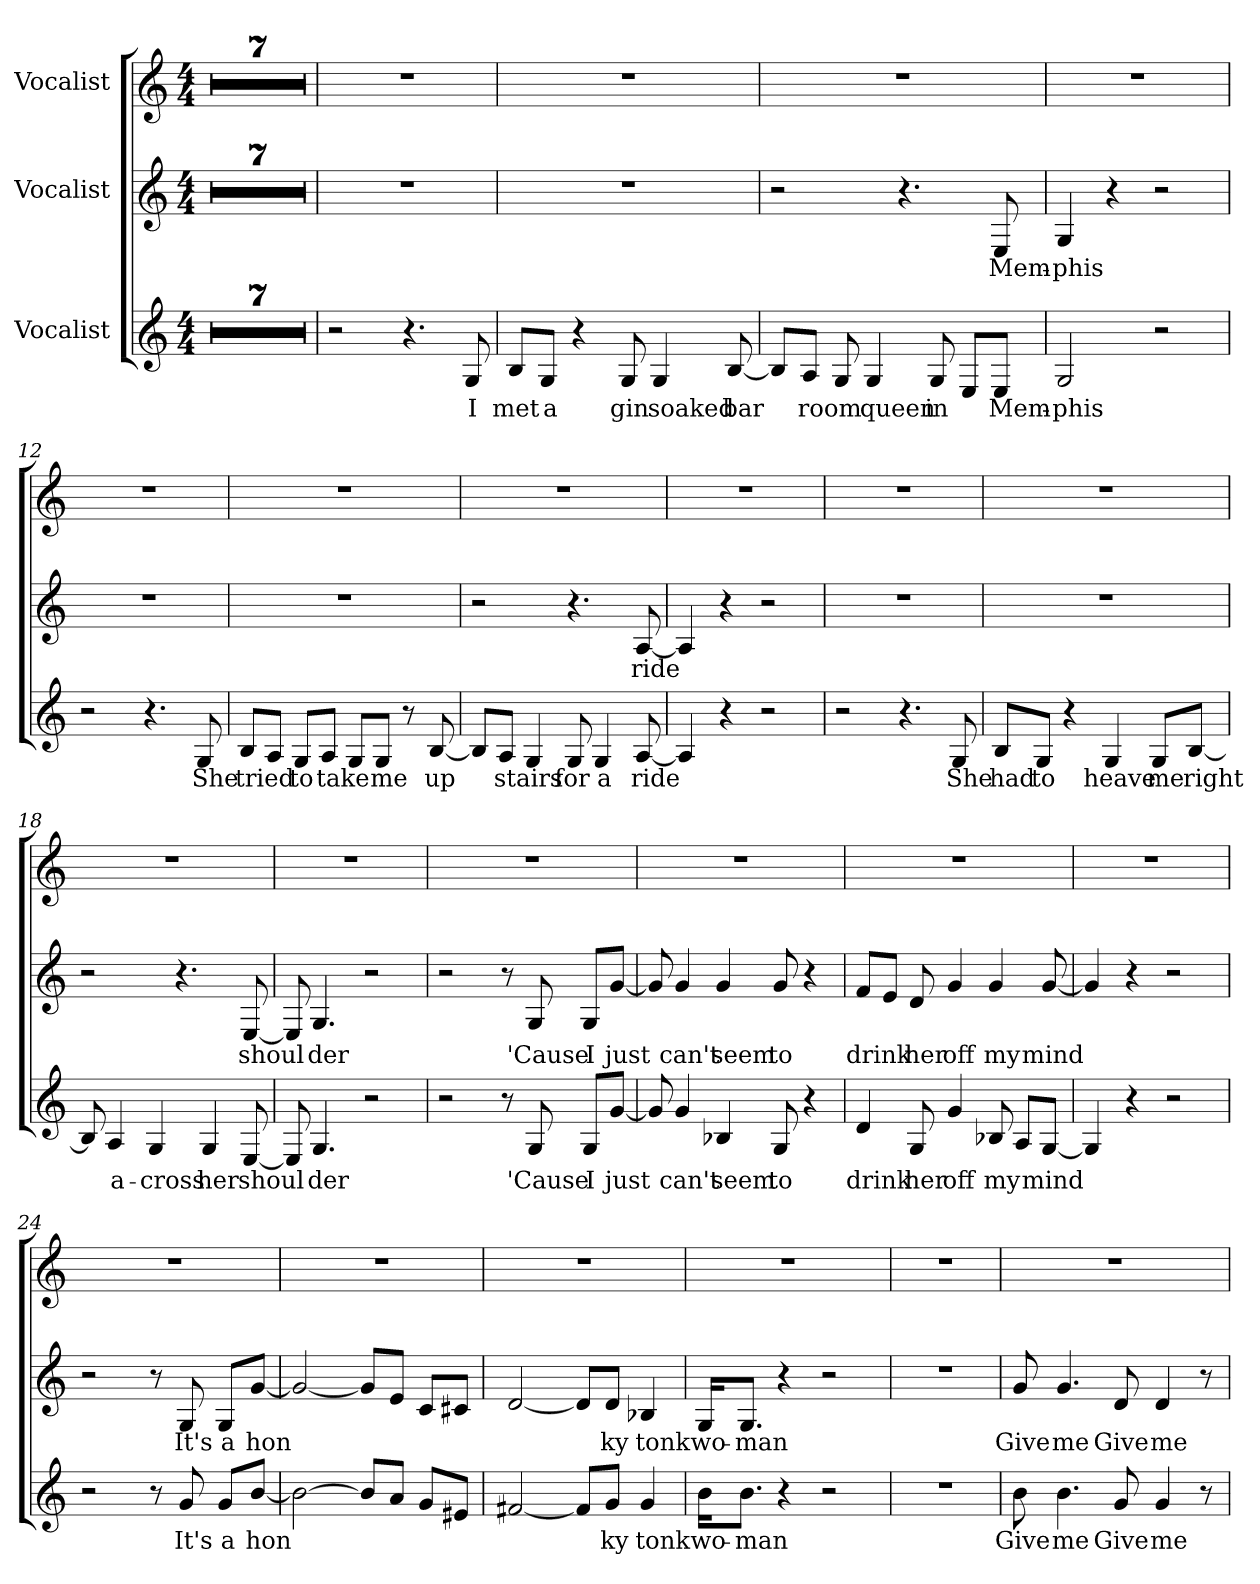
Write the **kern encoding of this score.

**kern	**text	**kern	**text	**kern
*part3	*part3	*part2	*part2	*part1
*staff3	*staff3	*staff2	*staff2	*staff1
*I"Vocalist	*	*I"Vocalist	*	*I"Vocalist
*clefG2	*	*clefG2	*	*clefG2
*M4/4	*	*M4/4	*	*M4/4
=1	=1	=1	=1	=1
*clefG2	*	*clefG2	*	*clefG2
*M4/4	*	*M4/4	*	*M4/4
1r	.	1r	.	1r
=2	=2	=2	=2	=2
1r	.	1r	.	1r
=3	=3	=3	=3	=3
1r	.	1r	.	1r
=4	=4	=4	=4	=4
1r	.	1r	.	1r
=5	=5	=5	=5	=5
1r	.	1r	.	1r
=6	=6	=6	=6	=6
1r	.	1r	.	1r
=7	=7	=7	=7	=7
1r	.	1r	.	1r
=8	=8	=8	=8	=8
2r	.	1r	.	1r
4.r	.	.	.	.
8G	I	.	.	.
=9	=9	=9	=9	=9
8B/L	met	1r	.	1r
8G/J	a	.	.	.
4r	.	.	.	.
8G	gin	.	.	.
4G	soaked	.	.	.
[8B	bar-	.	.	.
=10	=10	=10	=10	=10
8B/L]	_	2r	.	1r
8A/J	-room	.	.	.
8G	_	.	.	.
4G	queen	.	.	.
.	.	4.r	.	.
8G	in	.	.	.
8E/L	_	.	.	.
8E/J	Mem-	8E	Mem-	.
=11	=11	=11	=11	=11
2G	-phis	4G	-phis	1r
.	.	4r	.	.
2r	.	2r	.	.
=12	=12	=12	=12	=12
2r	.	1r	.	1r
4.r	.	.	.	.
8G	She	.	.	.
=13	=13	=13	=13	=13
8B/L	tried	1r	.	1r
8A/J	_	.	.	.
8G/L	to	.	.	.
8A/J	take	.	.	.
8G/L	_	.	.	.
8G/J	me	.	.	.
8r	.	.	.	.
[8B	up-	.	.	.
=14	=14	=14	=14	=14
8B/L]	_	2r	.	1r
8A/J	-stairs	.	.	.
4G	_	.	.	.
8G	for	4.r	.	.
4G	a	.	.	.
[8A	ride	[8A	ride	.
=15	=15	=15	=15	=15
4A]	_	4A]	_	1r
4r	.	4r	.	.
2r	.	2r	.	.
=16	=16	=16	=16	=16
2r	.	1r	.	1r
4.r	.	.	.	.
8G	She	.	.	.
=17	=17	=17	=17	=17
8B/L	had	1r	.	1r
8G/J	to	.	.	.
4r	.	.	.	.
4G	heave	.	.	.
8G/L	me	.	.	.
[8B/J	right	.	.	.
=18	=18	=18	=18	=18
8B]	_	2r	.	1r
4A	a-	.	.	.
4G	-cross	.	.	.
.	.	4.r	.	.
4G	her	.	.	.
[8E	shoul-	[8E	shoul-	.
=19	=19	=19	=19	=19
8E]	_	8E]	_	1r
4.G	-der	4.G	-der	.
2r	.	2r	.	.
=20	=20	=20	=20	=20
2r	.	2r	.	1r
8r	.	8r	.	.
8G	'Cause	8G	'Cause	.
8G/L	I	8G/L	I	.
[8g/J	just	[8g/J	just	.
=21	=21	=21	=21	=21
8g]	_	8g]	_	1r
4g	can't	4g	can't	.
4B-X	seem	4g	seem	.
8G	to	8g	to	.
4r	.	4r	.	.
=22	=22	=22	=22	=22
4d	drink	8f/L	drink	1r
.	.	8e/J	_	.
8G	her	8d	her	.
4g	off	4g	off	.
8B-X	my	4g	my	.
8A/L	_	.	.	.
[8G/J	mind	[8g	mind	.
=23	=23	=23	=23	=23
4G]	_	4g]	_	1r
4r	.	4r	.	.
2r	.	2r	.	.
=24	=24	=24	=24	=24
2r	.	2r	.	1r
8r	.	8r	.	.
8g	It's	8G	It's	.
8g/L	a	8G/L	a	.
[8b/J	hon-	[8g/J	hon-	.
=25	=25	=25	=25	=25
2b_	_	2g_	_	1r
8b/L]	_	8g/L]	_	.
8a/J	_	8e/J	_	.
8g/L	_	8c/L	_	.
8e#X/J	_	8c#X/J	_	.
=26	=26	=26	=26	=26
[2f#X	_	[2d	_	1r
8f#/L]	_	8d/L]	_	.
8g/J	-ky	8d/J	-ky	.
4g	tonk	4B-X	tonk	.
=27	=27	=27	=27	=27
16b\KL	wo-	16G/KL	wo-	1r
8.b\J	-man	8.G/J	-man	.
4r	.	4r	.	.
2r	.	2r	.	.
=28	=28	=28	=28	=28
1r	.	1r	.	1r
=29	=29	=29	=29	=29
8b	Give	8g	Give	1r
4.b	me	4.g	me	.
8g	Give	8d	Give	.
4g	me	4d	me	.
8r	.	8r	.	.
=	=	=	=	=
*-	*-	*-	*-	*-
